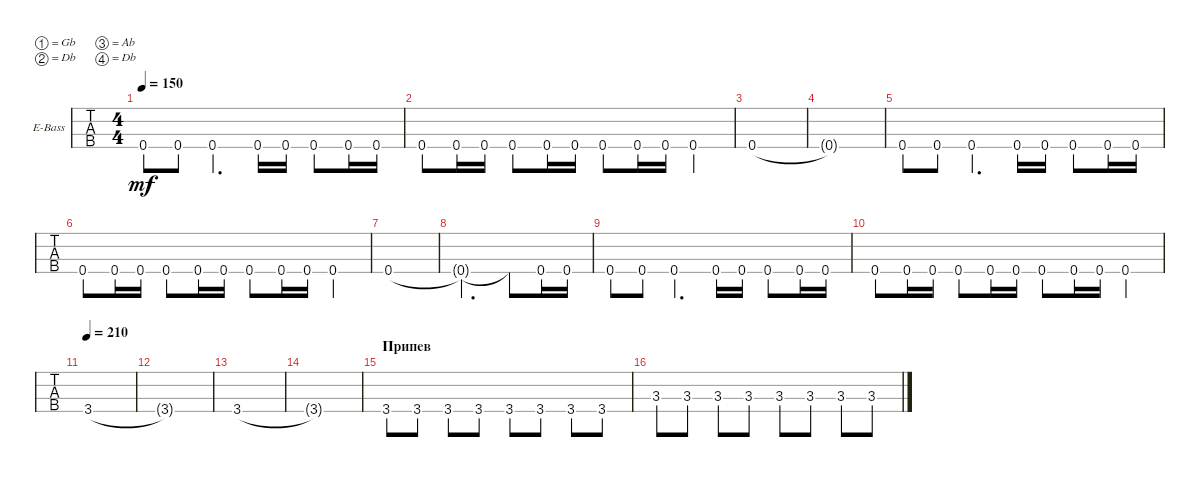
\defaultSystemsLayout 4
\bracketExtendMode groupsimilarinstruments
\firstSystemTrackNameOrientation horizontal
\otherSystemsTrackNameOrientation horizontal
\track ("Electric Bass" "E-Bass") {instrument electricbassfinger}
\staff {tabs}
\tuning (Gb2 Db2 Ab1 Db1)
\ts (4 4)
\tempo 150
\clef f4
\ks c
0.4.8{dy mf} 0.4.8 0.4.4{d} 0.4.16 0.4.16 0.4.8 0.4.16 0.4.16 |
0.4.8 0.4.16 0.4.16 0.4.8 0.4.16 0.4.16 0.4.8 0.4.16 0.4.16 0.4.4 |
0.4.1 |
0.4{t}.1 |
0.4.8 0.4.8 0.4.4{d} 0.4.16 0.4.16 0.4.8 0.4.16 0.4.16 |
0.4.8 0.4.16 0.4.16 0.4.8 0.4.16 0.4.16 0.4.8 0.4.16 0.4.16 0.4.4 |
0.4.1 |
0.4{t}.2{d} 0.4{t}.8 0.4.16 0.4.16 |
0.4.8 0.4.8 0.4.4{d} 0.4.16 0.4.16 0.4.8 0.4.16 0.4.16 |
0.4.8 0.4.16 0.4.16 0.4.8 0.4.16 0.4.16 0.4.8 0.4.16 0.4.16 0.4.4 |
\tempo 210
3.4.1 |
3.4{t}.1 |
3.4.1 |
3.4{t}.1 |
\section ("" "Припев")
3.4.8 3.4.8 3.4.8 3.4.8 3.4.8 3.4.8 3.4.8 3.4.8 |
3.3.8 3.3.8 3.3.8 3.3.8 3.3.8 3.3.8 3.3.8 3.3.8
